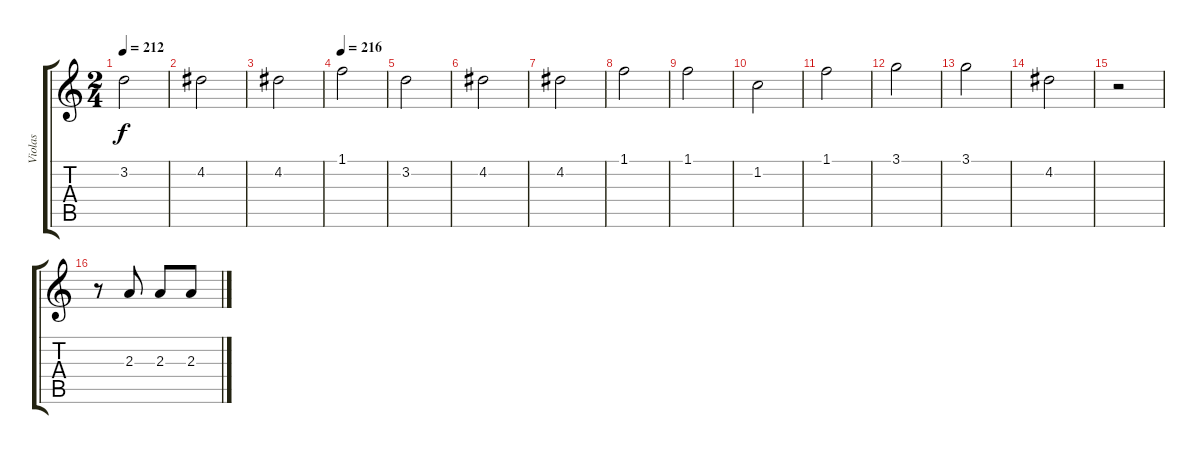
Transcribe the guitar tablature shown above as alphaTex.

\track ("Violas" "Violas") {instrument contrabass}
\staff {score tabs}
\tuning (E4 B3 G3 D3 A2 E2) {hide}
\ts (2 4)
\tempo 212
\clef g2
\ks c
3.2.2{dy f} |
4.2.2 |
4.2.2 |
\tempo 216
1.1.2 |
3.2.2 |
4.2.2 |
4.2.2 |
1.1.2 |
1.1.2 |
1.2.2 |
1.1.2 |
3.1.2 |
3.1.2 |
4.2.2 |
r.2 |
r.8 2.3.8 2.3.8 2.3.8
